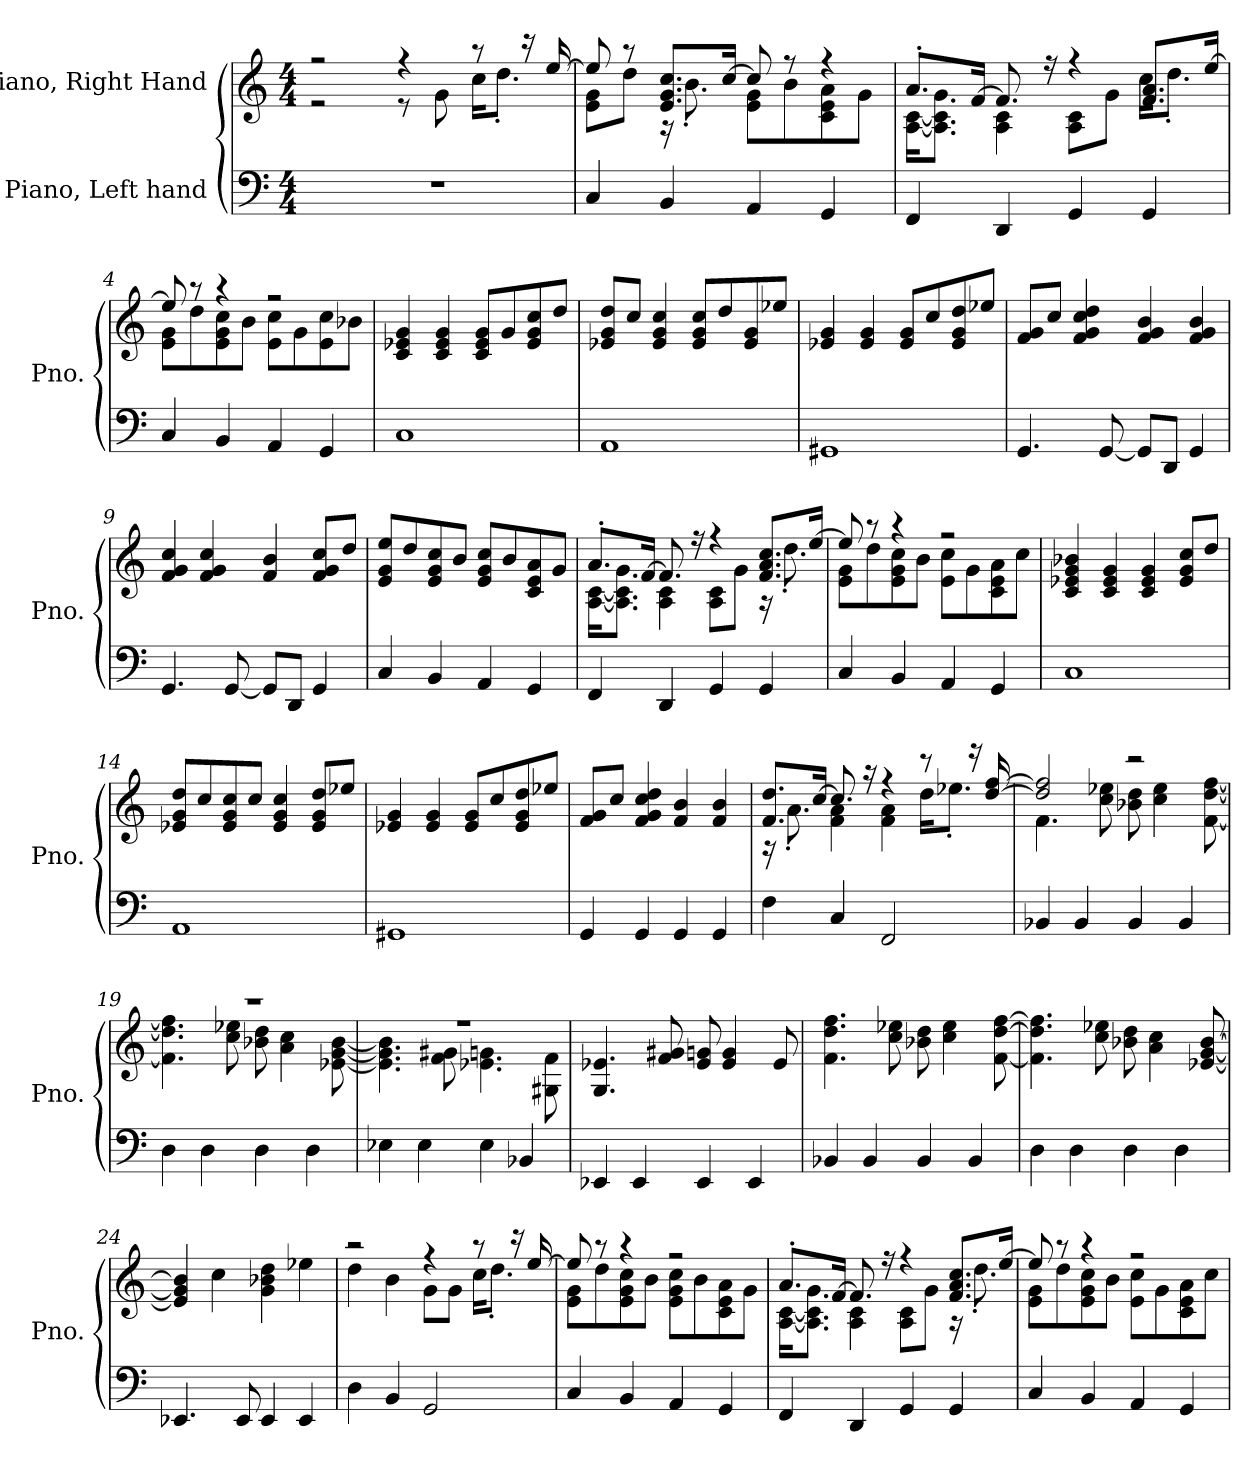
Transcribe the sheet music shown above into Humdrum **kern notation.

**kern	**kern
*part2	*part1
*staff2	*staff1
*I"Piano, Left hand	*I"Piano, Right Hand
*I'Pno.	*I'Pno.
*clefF4	*clefG2
*k[]	*k[]
*M4/4	*M4/4
*MM101	*MM101
=1	=1
*	*^
1r	2r	2r
.	4r	8r
.	.	8g\
.	8r	16cc\KL
.	.	8.dd'\J
.	16r	.
.	[16ee/	.
=2	=2	=2
4C/	8ee/]	8e\ 8g\L
.	8r	8dd\J
4BB/	8.e/ 8.g/ 8.cc/L	16r
.	.	8.b'\
.	[16cc/Jk	.
4AA/	8cc/]	8e\ 8g\L
.	8r	8b\
4GG/	4r	8c\ 8e\ 8a\
.	.	8g\J
=3	=3	=3
4FF/	8.a'/L	[16A\ [16c\KL
.	.	8.A\] 8.c\] 8.g\J
.	[16f/Jk	.
4DD/	8.f/]	4A\ 4c\
.	16r	.
4GG/	4r	8A\ 8c\L
.	.	8g\J
4GG/	8.f/ 8.a/L	16cc\KL
.	.	8.dd'\J
.	[16ee/Jk	.
!!LO:LB:g=z	!!
=4	=4	=4
4C/	8ee/]	8e\ 8g\L
.	8r	8dd\
4BB/	4r	8e\ 8g\ 8cc\
.	.	8b\J
4AA/	2r	8e\ 8cc\L
.	.	8g\
4GG/	.	8e\ 8cc\
.	.	8b-X\J
*	*v	*v
=5	=5
1C	4c/ 4e-X/ 4g/
.	4c/ 4e-/ 4g/
.	8c/ 8e-/ 8g/L
.	8g/
.	8e-/ 8g/ 8cc/
.	8dd/J
=6	=6
1AA	8e-X/ 8g/ 8dd/L
.	8cc/J
.	4e-/ 4g/ 4cc/
.	8e-/ 8g/ 8cc/L
.	8dd/
.	8e-/ 8g/
.	8ee-X/J
=7	=7
1GG#X	4e-X/ 4g/
.	4e-/ 4g/
.	8e-/ 8g/L
.	8cc/
.	8e-/ 8g/ 8dd/
.	8ee-X/J
=8	=8
4.GG/	8f/ 8g/L
.	8cc/J
.	4f/ 4g/ 4cc/ 4dd/
[8GG/	.
8GG/L]	4f/ 4g/ 4b/
8DD/J	.
4GG/	4f/ 4g/ 4b/
!!LO:LB:g=z
=9	=9
4.GG/	4f/ 4g/ 4cc/
.	4f/ 4g/ 4cc/
[8GG/	.
8GG/L]	4f/ 4b/
8DD/J	.
4GG/	8f/ 8g/ 8cc/L
.	8dd/J
=10	=10
4C/	8e/ 8g/ 8ee/L
.	8dd/
4BB/	8e/ 8g/ 8cc/
.	8b/J
4AA/	8e/ 8g/ 8cc/L
.	8b/
4GG/	8c/ 8e/ 8a/
.	8g/J
=11	=11
*	*^
4FF/	8.a'/L	[16A\ [16c\KL
.	.	8.A\] 8.c\] 8.g\J
.	[16f/Jk	.
4DD/	8.f/]	4A\ 4c\
.	16r	.
4GG/	4r	8A\ 8c\L
.	.	8g\J
4GG/	8.f/ 8.a/ 8.cc/L	16r
.	.	8.dd'\
.	[16ee/Jk	.
=12	=12	=12
4C/	8ee/]	8e\ 8g\L
.	8r	8dd\
4BB/	4r	8e\ 8g\ 8cc\
.	.	8b\J
4AA/	2r	8e\ 8cc\L
.	.	8g\
4GG/	.	8c\ 8e\ 8a\
.	.	8cc\J
*	*v	*v
!!LO:LB:g=z
=13	=13
1C	4c/ 4e-X/ 4g/ 4b-X/
.	4c/ 4e-/ 4g/
.	4c/ 4e-/ 4g/
.	8e-/ 8g/ 8cc/L
.	8dd/J
=14	=14
1AA	8e-X/ 8g/ 8dd/L
.	8cc/
.	8e-/ 8g/ 8cc/
.	8cc/J
.	4e-/ 4g/ 4cc/
.	8e-/ 8g/ 8dd/L
.	8ee-X/J
=15	=15
1GG#X	4e-X/ 4g/
.	4e-/ 4g/
.	8e-/ 8g/L
.	8cc/
.	8e-/ 8g/ 8dd/
.	8ee-X/J
=16	=16
4GG/	8f/ 8g/L
.	8cc/J
4GG/	4f/ 4g/ 4cc/ 4dd/
4GG/	4f/ 4b/
4GG/	4f/ 4b/
=17	=17
*	*^
4F\	8.f/ 8.dd/L	16r
.	.	8.a'\
.	[16cc/Jk	.
4C/	8.cc/]	4f\ 4a\
.	16r	.
2FF/	4r	4f\ 4a\
.	8r	16dd\KL
.	.	8.ee-X'\J
.	16r	.
.	[16dd/ [16ff/	.
!!LO:LB:g=z	!!
=18	=18	=18
4BB-X/	2dd/] 2ff/]	4.f\
4BB-/	.	.
.	.	8cc\ 8ee-X\
4BB-/	2r	8b-X\ 8dd\
.	.	4cc\ 4ee-\
4BB-/	.	.
.	.	[8f\ [8dd\ [8ff\
=19	=19	=19
4D\	1r	4.f\] 4.dd\] 4.ff\]
4D\	.	.
.	.	8cc\ 8ee-X\
4D\	.	8b-X\ 8dd\
.	.	4a\ 4cc\
4D\	.	.
.	.	[8e-X\ [8g\ [8b-\
=20	=20	=20
4E-X\	1r	4.e-\] 4.g\] 4.b-\]
4E-\	.	.
.	.	8f\ 8g#X\
4E-\	.	4.e-X\ 4.gn\
4BB-X/	.	.
.	.	8G#X\ 8f\
*	*v	*v
=21	=21
4EE-X/	4.G/ 4.e-X/
4EE-/	.
.	8f/ 8g#X/
4EE-/	8e-/ 8gn/
.	4e-/ 4g/
4EE-/	.
.	8e-/
=22	=22
4BB-X/	4.f\ 4.dd\ 4.ff\
4BB-/	.
.	8cc\ 8ee-X\
4BB-/	8b-X\ 8dd\
.	4cc\ 4ee-\
4BB-/	.
.	[8f\ [8dd\ [8ff\
!!LO:LB:g=z
=23	=23
4D\	4.f\] 4.dd\] 4.ff\]
4D\	.
.	8cc\ 8ee-X\
4D\	8b-X\ 8dd\
.	4a\ 4cc\
4D\	.
.	[8e-X/ [8g/ [8b-/
=24	=24
4.EE-X/	4e-/] 4g/] 4b-/]
.	4cc\
8EE-/	.
4EE-/	4g\ 4b-X\ 4dd\
4EE-/	4ee-X\
=25	=25
*	*^
4D\	2r	4dd\
4BB/	.	4b\
2GG/	4r	8g\L
.	.	8g\J
.	8r	16cc\KL
.	.	8.dd'\J
.	16r	.
.	[16ee/	.
=26	=26	=26
4C/	8ee/]	8e\ 8g\L
.	8r	8dd\
4BB/	4r	8e\ 8g\ 8cc\
.	.	8b\J
4AA/	2r	8e\ 8g\ 8cc\L
.	.	8b\
4GG/	.	8c\ 8e\ 8a\
.	.	8g\J
!!LO:PB:g=z	!!
=27	=27	=27
4FF/	8.a'/L	[16A\ [16c\KL
.	.	8.A\] 8.c\] 8.g\J
.	[16f/Jk	.
4DD/	8.f/]	4A\ 4c\
.	16r	.
4GG/	4r	8A\ 8c\L
.	.	8g\J
4GG/	8.f/ 8.a/ 8.cc/L	16r
.	.	8.dd'\
.	[16ee/Jk	.
=28	=28	=28
4C/	8ee/]	8e\ 8g\L
.	8r	8dd\
4BB/	4r	8e\ 8g\ 8cc\
.	.	8b\J
4AA/	2r	8e\ 8cc\L
.	.	8g\
4GG/	.	8c\ 8e\ 8a\
.	.	8cc\J
*	*v	*v
=	=
*-	*-
